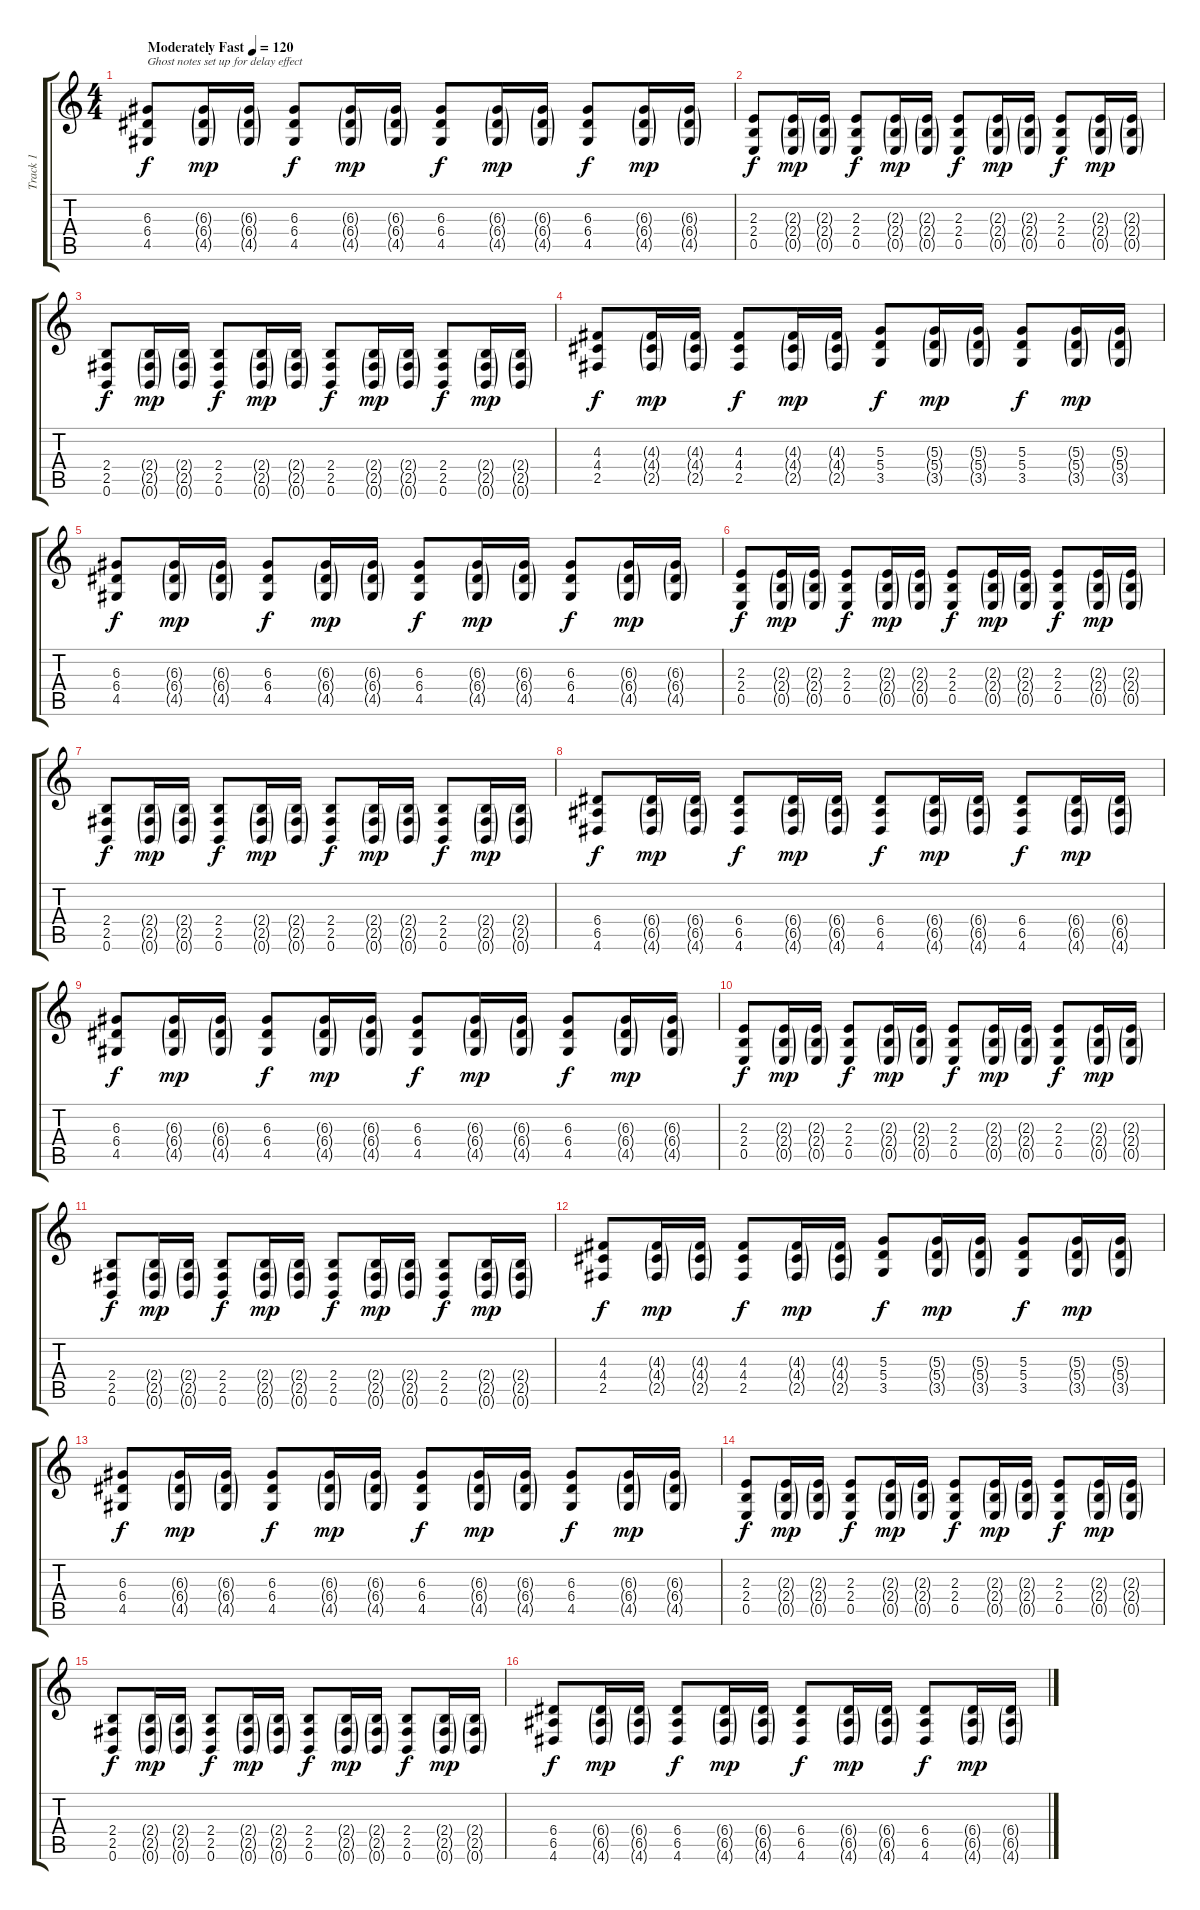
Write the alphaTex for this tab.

\track ("Track 1" "Track 1") {instrument distortionguitar}
\staff {score tabs}
\tuning (B3 Gb3 D3 A2 E2 B1) {hide}
\ts (4 4)
\tempo (120 "Moderately Fast")
\clef g2
\ks c
(6.3 6.4 4.5).8{txt "Ghost notes set up for delay effect" dy f instrument distortionguitar} (6.3{g} 6.4{g} 4.5{g}).16{dy mp} (6.3{g} 6.4{g} 4.5{g}).16 (6.3 6.4 4.5).8{dy f} (6.3{g} 6.4{g} 4.5{g}).16{dy mp} (6.3{g} 6.4{g} 4.5{g}).16 (6.3 6.4 4.5).8{dy f} (6.3{g} 6.4{g} 4.5{g}).16{dy mp} (6.3{g} 6.4{g} 4.5{g}).16 (6.3 6.4 4.5).8{dy f} (6.3{g} 6.4{g} 4.5{g}).16{dy mp} (6.3{g} 6.4{g} 4.5{g}).16 |
(2.3 2.4 0.5).8{dy f} (2.3{g} 2.4{g} 0.5{g}).16{dy mp} (2.3{g} 2.4{g} 0.5{g}).16 (2.3 2.4 0.5).8{dy f} (2.3{g} 2.4{g} 0.5{g}).16{dy mp} (2.3{g} 2.4{g} 0.5{g}).16 (2.3 2.4 0.5).8{dy f} (2.3{g} 2.4{g} 0.5{g}).16{dy mp} (2.3{g} 2.4{g} 0.5{g}).16 (2.3 2.4 0.5).8{dy f} (2.3{g} 2.4{g} 0.5{g}).16{dy mp} (2.3{g} 2.4{g} 0.5{g}).16 |
(2.4 2.5 0.6).8{dy f} (2.4{g} 2.5{g} 0.6{g}).16{dy mp} (2.4{g} 2.5{g} 0.6{g}).16 (2.4 2.5 0.6).8{dy f} (2.4{g} 2.5{g} 0.6{g}).16{dy mp} (2.4{g} 2.5{g} 0.6{g}).16 (2.4 2.5 0.6).8{dy f} (2.4{g} 2.5{g} 0.6{g}).16{dy mp} (2.4{g} 2.5{g} 0.6{g}).16 (2.4 2.5 0.6).8{dy f} (2.4{g} 2.5{g} 0.6{g}).16{dy mp} (2.4{g} 2.5{g} 0.6{g}).16 |
(4.3 4.4 2.5).8{dy f} (4.3{g} 4.4{g} 2.5{g}).16{dy mp} (4.3{g} 4.4{g} 2.5{g}).16 (4.3 4.4 2.5).8{dy f} (4.3{g} 4.4{g} 2.5{g}).16{dy mp} (4.3{g} 4.4{g} 2.5{g}).16 (5.3 5.4 3.5).8{dy f} (5.3{g} 5.4{g} 3.5{g}).16{dy mp} (5.3{g} 5.4{g} 3.5{g}).16 (5.3 5.4 3.5).8{dy f} (5.3{g} 5.4{g} 3.5{g}).16{dy mp} (5.3{g} 5.4{g} 3.5{g}).16 |
(6.3 6.4 4.5).8{dy f} (6.3{g} 6.4{g} 4.5{g}).16{dy mp} (6.3{g} 6.4{g} 4.5{g}).16 (6.3 6.4 4.5).8{dy f} (6.3{g} 6.4{g} 4.5{g}).16{dy mp} (6.3{g} 6.4{g} 4.5{g}).16 (6.3 6.4 4.5).8{dy f} (6.3{g} 6.4{g} 4.5{g}).16{dy mp} (6.3{g} 6.4{g} 4.5{g}).16 (6.3 6.4 4.5).8{dy f} (6.3{g} 6.4{g} 4.5{g}).16{dy mp} (6.3{g} 6.4{g} 4.5{g}).16 |
(2.3 2.4 0.5).8{dy f} (2.3{g} 2.4{g} 0.5{g}).16{dy mp} (2.3{g} 2.4{g} 0.5{g}).16 (2.3 2.4 0.5).8{dy f} (2.3{g} 2.4{g} 0.5{g}).16{dy mp} (2.3{g} 2.4{g} 0.5{g}).16 (2.3 2.4 0.5).8{dy f} (2.3{g} 2.4{g} 0.5{g}).16{dy mp} (2.3{g} 2.4{g} 0.5{g}).16 (2.3 2.4 0.5).8{dy f} (2.3{g} 2.4{g} 0.5{g}).16{dy mp} (2.3{g} 2.4{g} 0.5{g}).16 |
(2.4 2.5 0.6).8{dy f} (2.4{g} 2.5{g} 0.6{g}).16{dy mp} (2.4{g} 2.5{g} 0.6{g}).16 (2.4 2.5 0.6).8{dy f} (2.4{g} 2.5{g} 0.6{g}).16{dy mp} (2.4{g} 2.5{g} 0.6{g}).16 (2.4 2.5 0.6).8{dy f} (2.4{g} 2.5{g} 0.6{g}).16{dy mp} (2.4{g} 2.5{g} 0.6{g}).16 (2.4 2.5 0.6).8{dy f} (2.4{g} 2.5{g} 0.6{g}).16{dy mp} (2.4{g} 2.5{g} 0.6{g}).16 |
(6.4 6.5 4.6).8{dy f} (6.4{g} 6.5{g} 4.6{g}).16{dy mp} (6.4{g} 6.5{g} 4.6{g}).16 (6.4 6.5 4.6).8{dy f} (6.4{g} 6.5{g} 4.6{g}).16{dy mp} (6.4{g} 6.5{g} 4.6{g}).16 (6.4 6.5 4.6).8{dy f} (6.4{g} 6.5{g} 4.6{g}).16{dy mp} (6.4{g} 6.5{g} 4.6{g}).16 (6.4 6.5 4.6).8{dy f} (6.4{g} 6.5{g} 4.6{g}).16{dy mp} (6.4{g} 6.5{g} 4.6{g}).16 |
(6.3 6.4 4.5).8{dy f} (6.3{g} 6.4{g} 4.5{g}).16{dy mp} (6.3{g} 6.4{g} 4.5{g}).16 (6.3 6.4 4.5).8{dy f} (6.3{g} 6.4{g} 4.5{g}).16{dy mp} (6.3{g} 6.4{g} 4.5{g}).16 (6.3 6.4 4.5).8{dy f} (6.3{g} 6.4{g} 4.5{g}).16{dy mp} (6.3{g} 6.4{g} 4.5{g}).16 (6.3 6.4 4.5).8{dy f} (6.3{g} 6.4{g} 4.5{g}).16{dy mp} (6.3{g} 6.4{g} 4.5{g}).16 |
(2.3 2.4 0.5).8{dy f} (2.3{g} 2.4{g} 0.5{g}).16{dy mp} (2.3{g} 2.4{g} 0.5{g}).16 (2.3 2.4 0.5).8{dy f} (2.3{g} 2.4{g} 0.5{g}).16{dy mp} (2.3{g} 2.4{g} 0.5{g}).16 (2.3 2.4 0.5).8{dy f} (2.3{g} 2.4{g} 0.5{g}).16{dy mp} (2.3{g} 2.4{g} 0.5{g}).16 (2.3 2.4 0.5).8{dy f} (2.3{g} 2.4{g} 0.5{g}).16{dy mp} (2.3{g} 2.4{g} 0.5{g}).16 |
(2.4 2.5 0.6).8{dy f} (2.4{g} 2.5{g} 0.6{g}).16{dy mp} (2.4{g} 2.5{g} 0.6{g}).16 (2.4 2.5 0.6).8{dy f} (2.4{g} 2.5{g} 0.6{g}).16{dy mp} (2.4{g} 2.5{g} 0.6{g}).16 (2.4 2.5 0.6).8{dy f} (2.4{g} 2.5{g} 0.6{g}).16{dy mp} (2.4{g} 2.5{g} 0.6{g}).16 (2.4 2.5 0.6).8{dy f} (2.4{g} 2.5{g} 0.6{g}).16{dy mp} (2.4{g} 2.5{g} 0.6{g}).16 |
(4.3 4.4 2.5).8{dy f} (4.3{g} 4.4{g} 2.5{g}).16{dy mp} (4.3{g} 4.4{g} 2.5{g}).16 (4.3 4.4 2.5).8{dy f} (4.3{g} 4.4{g} 2.5{g}).16{dy mp} (4.3{g} 4.4{g} 2.5{g}).16 (5.3 5.4 3.5).8{dy f} (5.3{g} 5.4{g} 3.5{g}).16{dy mp} (5.3{g} 5.4{g} 3.5{g}).16 (5.3 5.4 3.5).8{dy f} (5.3{g} 5.4{g} 3.5{g}).16{dy mp} (5.3{g} 5.4{g} 3.5{g}).16 |
(6.3 6.4 4.5).8{dy f} (6.3{g} 6.4{g} 4.5{g}).16{dy mp} (6.3{g} 6.4{g} 4.5{g}).16 (6.3 6.4 4.5).8{dy f} (6.3{g} 6.4{g} 4.5{g}).16{dy mp} (6.3{g} 6.4{g} 4.5{g}).16 (6.3 6.4 4.5).8{dy f} (6.3{g} 6.4{g} 4.5{g}).16{dy mp} (6.3{g} 6.4{g} 4.5{g}).16 (6.3 6.4 4.5).8{dy f} (6.3{g} 6.4{g} 4.5{g}).16{dy mp} (6.3{g} 6.4{g} 4.5{g}).16 |
(2.3 2.4 0.5).8{dy f} (2.3{g} 2.4{g} 0.5{g}).16{dy mp} (2.3{g} 2.4{g} 0.5{g}).16 (2.3 2.4 0.5).8{dy f} (2.3{g} 2.4{g} 0.5{g}).16{dy mp} (2.3{g} 2.4{g} 0.5{g}).16 (2.3 2.4 0.5).8{dy f} (2.3{g} 2.4{g} 0.5{g}).16{dy mp} (2.3{g} 2.4{g} 0.5{g}).16 (2.3 2.4 0.5).8{dy f} (2.3{g} 2.4{g} 0.5{g}).16{dy mp} (2.3{g} 2.4{g} 0.5{g}).16 |
(2.4 2.5 0.6).8{dy f} (2.4{g} 2.5{g} 0.6{g}).16{dy mp} (2.4{g} 2.5{g} 0.6{g}).16 (2.4 2.5 0.6).8{dy f} (2.4{g} 2.5{g} 0.6{g}).16{dy mp} (2.4{g} 2.5{g} 0.6{g}).16 (2.4 2.5 0.6).8{dy f} (2.4{g} 2.5{g} 0.6{g}).16{dy mp} (2.4{g} 2.5{g} 0.6{g}).16 (2.4 2.5 0.6).8{dy f} (2.4{g} 2.5{g} 0.6{g}).16{dy mp} (2.4{g} 2.5{g} 0.6{g}).16 |
(6.4 6.5 4.6).8{dy f} (6.4{g} 6.5{g} 4.6{g}).16{dy mp} (6.4{g} 6.5{g} 4.6{g}).16 (6.4 6.5 4.6).8{dy f} (6.4{g} 6.5{g} 4.6{g}).16{dy mp} (6.4{g} 6.5{g} 4.6{g}).16 (6.4 6.5 4.6).8{dy f} (6.4{g} 6.5{g} 4.6{g}).16{dy mp} (6.4{g} 6.5{g} 4.6{g}).16 (6.4 6.5 4.6).8{dy f} (6.4{g} 6.5{g} 4.6{g}).16{dy mp} (6.4{g} 6.5{g} 4.6{g}).16
